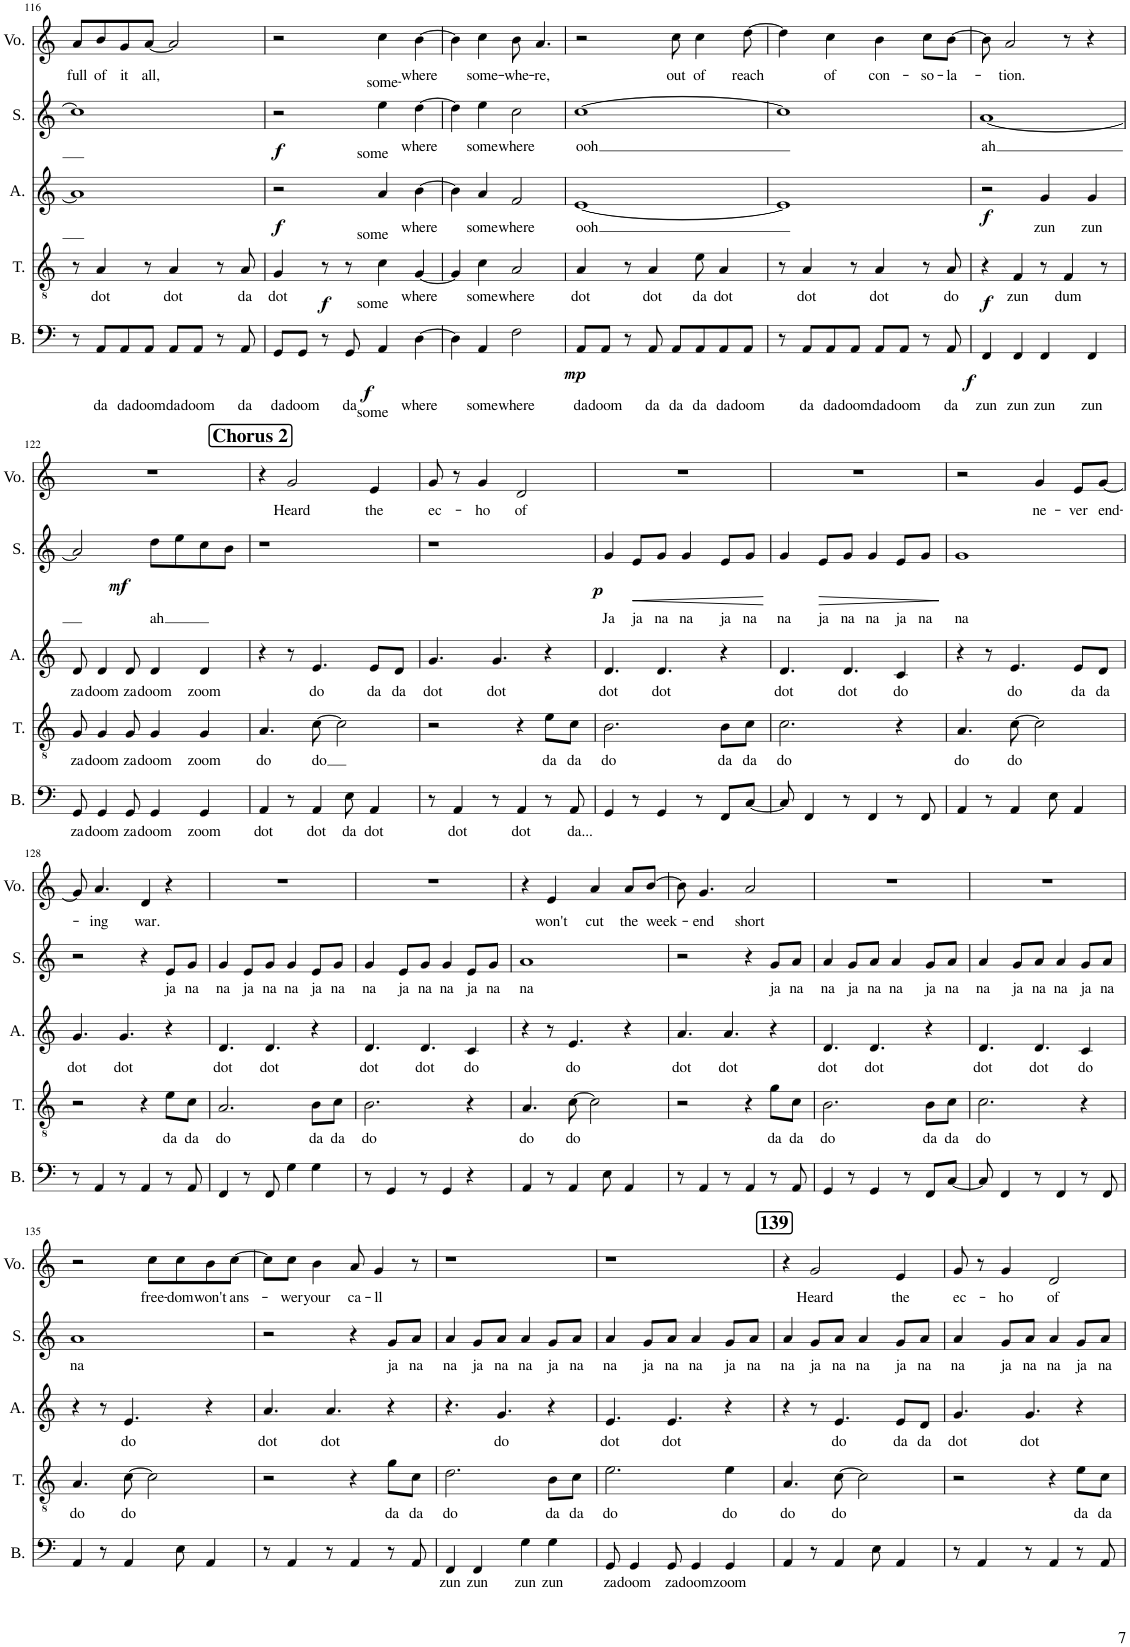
**kern	**text	**dynam	**kern	**text	**dynam	**kern	**text	**dynam	**kern	**text	**dynam	**kern	**text
*part5	*part5	*part5	*part4	*part4	*part4	*part3	*part3	*part3	*part2	*part2	*part2	*part1	*part1
*staff5	*staff5	*staff5	*staff4	*staff4	*staff4	*staff3	*staff3	*staff3	*staff2	*staff2	*staff2	*staff1	*staff1
*I"Bass	*	*	*I"Tenor	*	*	*I"Alto	*	*	*I"Soprano	*	*	*I"Voice	*
*I'B.	*	*	*I'T.	*	*	*I'A.	*	*	*I'S.	*	*	*I'Vo.	*
!!LO:PB:g=z
*clefF4	*	*	*clefGv2	*	*	*clefG2	*	*	*clefG2	*	*	*clefG2	*
*k[]	*	*	*k[]	*	*	*k[]	*	*	*k[]	*	*	*k[]	*
*M4/4	*	*	*M4/4	*	*	*M4/4	*	*	*M4/4	*	*	*M4/4	*
=116	=116	=116	=116	=116	=116	=116	=116	=116	=116	=116	=116	=116	=116
!	!	!	!	!	!	!	!	!	!	!	!	!	!LO:LY:b
8r	.	.	8r	.	.	1a]	.	.	1cc]	.	.	8a/L	full
!	!LO:LY:b	!	!	!LO:LY:b	!	!	!	!	!	!	!	!	!LO:LY:b
8AA/L	da	.	4A/	dot	.	.	.	.	.	.	.	8b/	of
!	!LO:LY:b	!	!	!	!	!	!	!	!	!	!	!	!LO:LY:b
8AA/	da	.	.	.	.	.	.	.	.	.	.	8g/	it
!	!LO:LY:b	!	!	!	!	!	!	!	!	!	!	!	!LO:LY:b
8AA/J	doom	.	8r	.	.	.	.	.	.	.	.	[8a/J	all,
!	!LO:LY:b	!	!	!LO:LY:b	!	!	!	!	!	!	!	!	!
8AA/L	da	.	4A/	dot	.	.	.	.	.	.	.	2a/]	.
!	!LO:LY:b	!	!	!	!	!	!	!	!	!	!	!	!
8AA/J	doom	.	.	.	.	.	.	.	.	.	.	.	.
8r	.	.	8r	.	.	.	.	.	.	.	.	.	.
!	!LO:LY:b	!	!	!LO:LY:b	!	!	!	!	!	!	!	!	!
8AA/	da	.	8A/	da	.	.	.	.	.	.	.	.	.
=117	=117	=117	=117	=117	=117	=117	=117	=117	=117	=117	=117	=117	=117
!	!LO:LY:b	!	!	!LO:LY:b	!	!	!	!LO:DY:b	!	!	!LO:DY:b	!	!
8GG/L	da	.	4G/	dot	.	2r	.	f	2r	.	f	2r	.
!	!LO:LY:b	!	!	!	!	!	!	!	!	!	!	!	!
8GG/J	doom	.	.	.	.	.	.	.	.	.	.	.	.
!	!	!	!	!	!LO:DY:b	!	!	!	!	!	!	!	!
8r	.	.	8r	.	f	.	.	.	.	.	.	.	.
!	!LO:LY:b	!	!	!	!	!	!	!	!	!	!	!	!
8GG/	da	.	8r	.	.	.	.	.	.	.	.	.	.
!	!LO:LY:b	!LO:DY:b	!	!LO:LY:b	!	!	!LO:LY:b	!	!	!LO:LY:b	!	!	!LO:LY:b
4AA/	some	f	4c\	some	.	4a/	some	.	4ee\	some	.	4cc\	some-
!	!LO:LY:b	!	!	!LO:LY:b	!	!	!LO:LY:b	!	!	!LO:LY:b	!	!	!LO:LY:b
[4D\	where	.	[4G/	where	.	[4b\	where	.	[4dd\	where	.	[4b\	-where
=118	=118	=118	=118	=118	=118	=118	=118	=118	=118	=118	=118	=118	=118
4D\]	.	.	4G/]	.	.	4b\]	.	.	4dd\]	.	.	4b\]	.
!	!LO:LY:b	!	!	!LO:LY:b	!	!	!LO:LY:b	!	!	!LO:LY:b	!	!	!LO:LY:b
4AA/	some	.	4c\	some	.	4a/	some	.	4ee\	some	.	4cc\	some-
!	!LO:LY:b	!LO:DY:b	!	!LO:LY:b	!	!	!LO:LY:b	!	!	!LO:LY:b	!	!	!LO:LY:b
2F\	where	mp	2A/	where	.	2f/	where	.	2cc\	where	.	8b\	-whe-
!	!	!	!	!	!	!	!	!	!	!	!	!	!LO:LY:b
.	.	.	.	.	.	.	.	.	.	.	.	4.a/	-re,
=119	=119	=119	=119	=119	=119	=119	=119	=119	=119	=119	=119	=119	=119
!	!LO:LY:b	!	!	!LO:LY:b	!	!	!LO:LY:b	!	!	!LO:LY:b	!	!	!
8AA/L	da	.	4A/	dot	.	[1e	ooh	.	[1cc	-ooh	.	2r	.
!	!LO:LY:b	!	!	!	!	!	!	!	!	!	!	!	!
8AA/J	doom	.	.	.	.	.	.	.	.	.	.	.	.
8r	.	.	8r	.	.	.	.	.	.	.	.	.	.
!	!LO:LY:b	!	!	!LO:LY:b	!	!	!	!	!	!	!	!	!
8AA/	da	.	4A/	dot	.	.	.	.	.	.	.	.	.
!	!LO:LY:b	!	!	!	!	!	!	!	!	!	!	!	!LO:LY:b
8AA/L	da	.	.	.	.	.	.	.	.	.	.	8cc\	out
!	!LO:LY:b	!	!	!LO:LY:b	!	!	!	!	!	!	!	!	!LO:LY:b
8AA/	da	.	8e\	da	.	.	.	.	.	.	.	4cc\	of
!	!LO:LY:b	!	!	!LO:LY:b	!	!	!	!	!	!	!	!	!
8AA/	da	.	4A/	dot	.	.	.	.	.	.	.	.	.
!	!LO:LY:b	!	!	!	!	!	!	!	!	!	!	!	!LO:LY:b
8AA/J	doom	.	.	.	.	.	.	.	.	.	.	[8dd\	reach
=120	=120	=120	=120	=120	=120	=120	=120	=120	=120	=120	=120	=120	=120
8r	.	.	8r	.	.	1e]	.	.	1cc]	.	.	4dd\]	.
!	!LO:LY:b	!	!	!LO:LY:b	!	!	!	!	!	!	!	!	!
8AA/L	da	.	4A/	dot	.	.	.	.	.	.	.	.	.
!	!LO:LY:b	!	!	!	!	!	!	!	!	!	!	!	!LO:LY:b
8AA/	da	.	.	.	.	.	.	.	.	.	.	4cc\	of
!	!LO:LY:b	!	!	!	!	!	!	!	!	!	!	!	!
8AA/J	doom	.	8r	.	.	.	.	.	.	.	.	.	.
!	!LO:LY:b	!	!	!LO:LY:b	!	!	!	!	!	!	!	!	!LO:LY:b
8AA/L	da	.	4A/	dot	.	.	.	.	.	.	.	4b\	con-
!	!LO:LY:b	!	!	!	!	!	!	!	!	!	!	!	!
8AA/J	doom	.	.	.	.	.	.	.	.	.	.	.	.
!	!	!	!	!	!	!	!	!	!	!	!	!	!LO:LY:b
8r	.	.	8r	.	.	.	.	.	.	.	.	8cc\L	-so-
!	!LO:LY:b	!	!	!LO:LY:b	!	!	!	!	!	!	!	!	!LO:LY:b
8AA/	da	.	8A/	do	.	.	.	.	.	.	.	[8b\J	-la-
=121	=121	=121	=121	=121	=121	=121	=121	=121	=121	=121	=121	=121	=121
!	!LO:LY:b	!LO:DY:b	!	!	!LO:DY:b	!	!	!LO:DY:b	!	!LO:LY:b	!	!	!
4FF/	zun	f	4r	.	f	2r	.	f	[1a	ah	.	8b\]	.
!	!	!	!	!	!	!	!	!	!	!	!	!	!LO:LY:b
.	.	.	.	.	.	.	.	.	.	.	.	2a/	tion.
!	!LO:LY:b	!	!	!LO:LY:b	!	!	!	!	!	!	!	!	!
4FF/	zun	.	4F/	zun	.	.	.	.	.	.	.	.	.
!	!LO:LY:b	!	!	!	!	!	!LO:LY:b	!	!	!	!	!	!
4FF/	zun	.	8r	.	.	4g/	zun	.	.	.	.	.	.
!	!	!	!	!LO:LY:b	!	!	!	!	!	!	!	!	!
.	.	.	4F/	dum	.	.	.	.	.	.	.	8r	.
!	!LO:LY:b	!	!	!	!	!	!LO:LY:b	!	!	!	!	!	!
4FF/	zun	.	.	.	.	4g/	zun	.	.	.	.	4r	.
.	.	.	8r	.	.	.	.	.	.	.	.	.	.
!!LO:LB:g=z
=122	=122	=122	=122	=122	=122	=122	=122	=122	=122	=122	=122	=122	=122
!	!LO:LY:b	!	!	!LO:LY:b	!	!	!LO:LY:b	!	!	!	!	!	!
8GG/	za	.	8G/	za	.	8d/	za	.	2a/]	.	.	1r	.
!	!LO:LY:b	!	!	!LO:LY:b	!	!	!LO:LY:b	!	!	!	!	!	!
4GG/	doom	.	4G/	doom	.	4d/	doom	.	.	.	.	.	.
!	!LO:LY:b	!	!	!LO:LY:b	!	!	!LO:LY:b	!	!	!	!	!	!
8GG/	za	.	8G/	za	.	8d/	za	.	.	.	.	.	.
!	!LO:LY:b	!	!	!LO:LY:b	!	!	!LO:LY:b	!	!	!LO:LY:b	!LO:DY:b	!	!
4GG/	doom	.	4G/	doom	.	4d/	doom	.	8dd\L	ah	mf	.	.
.	.	.	.	.	.	.	.	.	8ee\	.	.	.	.
!	!LO:LY:b	!	!	!LO:LY:b	!	!	!LO:LY:b	!	!	!	!	!	!
4GG/	zoom	.	4G/	zoom	.	4d/	zoom	.	8cc\	.	.	.	.
.	.	.	.	.	.	.	.	.	8b\J	.	.	.	.
!!LO:REH:place=s1:a:B:cj:fs=14:t=Chorus 2
=123	=123	=123	=123	=123	=123	=123	=123	=123	=123	=123	=123	=123	=123
!	!LO:LY:b	!	!	!LO:LY:b	!	!	!	!	!	!	!	!	!
4AA/	dot	.	4.A/	do	.	4r	.	.	1r	.	.	4r	.
!	!	!	!	!	!	!	!	!	!	!	!	!	!LO:LY:b
8r	.	.	.	.	.	8r	.	.	.	.	.	2g/	Heard
!	!LO:LY:b	!	!	!LO:LY:b	!	!	!LO:LY:b	!	!	!	!	!	!
4AA/	dot	.	[8c\	do	.	4.e/	do	.	.	.	.	.	.
.	.	.	2c\]	.	.	.	.	.	.	.	.	.	.
!	!LO:LY:b	!	!	!	!	!	!	!	!	!	!	!	!
8E\	da	.	.	.	.	.	.	.	.	.	.	.	.
!	!LO:LY:b	!	!	!	!	!	!LO:LY:b	!	!	!	!	!	!LO:LY:b
4AA/	dot	.	.	.	.	8e/L	da	.	.	.	.	4e/	the
!	!	!	!	!	!	!	!LO:LY:b	!	!	!	!	!	!
.	.	.	.	.	.	8d/J	da	.	.	.	.	.	.
=124	=124	=124	=124	=124	=124	=124	=124	=124	=124	=124	=124	=124	=124
!	!	!	!	!	!	!	!LO:LY:b	!	!	!	!	!	!LO:LY:b
8r	.	.	2r	.	.	4.g/	dot	.	1r	.	.	8g/	ec-
!	!LO:LY:b	!	!	!	!	!	!	!	!	!	!	!	!
4AA/	dot	.	.	.	.	.	.	.	.	.	.	8r	.
!	!	!	!	!	!	!	!	!	!	!	!	!	!LO:LY:b
.	.	.	.	.	.	.	.	.	.	.	.	4g/	-ho
!	!	!	!	!	!	!	!LO:LY:b	!	!	!	!	!	!
8r	.	.	.	.	.	4.g/	dot	.	.	.	.	.	.
!	!LO:LY:b	!	!	!	!	!	!	!	!	!	!	!	!LO:LY:b
4AA/	dot	.	4r	.	.	.	.	.	.	.	.	2d/	of
!	!	!	!	!LO:LY:b	!	!	!	!	!	!	!	!	!
8r	.	.	8e\L	da	.	4r	.	.	.	.	.	.	.
!	!LO:LY:b	!	!	!LO:LY:b	!	!	!	!	!	!	!	!	!
8AA/	da...	.	8c\J	da	.	.	.	.	.	.	.	.	.
=125	=125	=125	=125	=125	=125	=125	=125	=125	=125	=125	=125	=125	=125
!	!	!	!	!LO:LY:b	!	!	!LO:LY:b	!	!	!LO:LY:b	!LO:DY:b	!	!
4GG/	.	.	2.B\	do	.	4.d/	dot	.	4g/	Ja	p	1r	.
!	!	!	!	!	!	!	!	!	!	!LO:LY:b	!LO:HP:b	!	!
8r	.	.	.	.	.	.	.	.	8e/L	ja	<	.	.
!	!	!	!	!	!	!	!LO:LY:b	!	!	!LO:LY:b	!	!	!
4GG/	.	.	.	.	.	4.d/	dot	.	8g/J	na	.	.	.
!	!	!	!	!	!	!	!	!	!	!LO:LY:b	!	!	!
.	.	.	.	.	.	.	.	.	4g/	na	.	.	.
8r	.	.	.	.	.	.	.	.	.	.	.	.	.
!	!	!	!	!LO:LY:b	!	!	!	!	!	!LO:LY:b	!	!	!
8FF/L	.	.	8B\L	da	.	4r	.	.	8e/L	ja	.	.	.
!	!	!	!	!LO:LY:b	!	!	!	!	!	!LO:LY:b	!	!	!
[8C/J	.	.	8c\J	da	.	.	.	.	8g/J	na	.	.	.
.	.	.	.	.	.	.	.	.	.	.	[	.	.
=126	=126	=126	=126	=126	=126	=126	=126	=126	=126	=126	=126	=126	=126
!	!	!	!	!LO:LY:b	!	!	!LO:LY:b	!	!	!LO:LY:b	!	!	!
8C/]	.	.	2.c\	do	.	4.d/	dot	.	4g/	na	.	1r	.
4FF/	.	.	.	.	.	.	.	.	.	.	.	.	.
!	!	!	!	!	!	!	!	!	!	!LO:LY:b	!LO:HP:b	!	!
.	.	.	.	.	.	.	.	.	8e/L	ja	>	.	.
!	!	!	!	!	!	!	!LO:LY:b	!	!	!LO:LY:b	!	!	!
8r	.	.	.	.	.	4.d/	dot	.	8g/J	na	.	.	.
!	!	!	!	!	!	!	!	!	!	!LO:LY:b	!	!	!
4FF/	.	.	.	.	.	.	.	.	4g/	na	.	.	.
!	!	!	!	!	!	!	!LO:LY:b	!	!	!LO:LY:b	!	!	!
8r	.	.	4r	.	.	4c/	do	.	8e/L	ja	.	.	.
!	!	!	!	!	!	!	!	!	!	!LO:LY:b	!	!	!
8FF/	.	.	.	.	.	.	.	.	8g/J	na	.	.	.
.	.	.	.	.	.	.	.	.	.	.	]	.	.
=127	=127	=127	=127	=127	=127	=127	=127	=127	=127	=127	=127	=127	=127
!	!	!	!	!LO:LY:b	!	!	!	!	!	!LO:LY:b	!	!	!
4AA/	.	.	4.A/	do	.	4r	.	.	1g	na	.	2r	.
8r	.	.	.	.	.	8r	.	.	.	.	.	.	.
!	!	!	!	!LO:LY:b	!	!	!LO:LY:b	!	!	!	!	!	!
4AA/	.	.	[8c\	do	.	4.e/	do	.	.	.	.	.	.
!	!	!	!	!	!	!	!	!	!	!	!	!	!LO:LY:b
.	.	.	2c\]	.	.	.	.	.	.	.	.	4g/	ne-
8E\	.	.	.	.	.	.	.	.	.	.	.	.	.
!	!	!	!	!	!	!	!LO:LY:b	!	!	!	!	!	!LO:LY:b
4AA/	.	.	.	.	.	8e/L	da	.	.	.	.	8e/L	-ver
!	!	!	!	!	!	!	!LO:LY:b	!	!	!	!	!	!LO:LY:b
.	.	.	.	.	.	8d/J	da	.	.	.	.	[8g/J	end-
!!LO:LB:g=z
=128	=128	=128	=128	=128	=128	=128	=128	=128	=128	=128	=128	=128	=128
!	!	!	!	!	!	!	!LO:LY:b	!	!	!	!	!	!
8r	.	.	2r	.	.	4.g/	dot	.	2r	.	.	8g/]	.
!	!	!	!	!	!	!	!	!	!	!	!	!	!LO:LY:b
4AA/	.	.	.	.	.	.	.	.	.	.	.	4.a/	ing
!	!	!	!	!	!	!	!LO:LY:b	!	!	!	!	!	!
8r	.	.	.	.	.	4.g/	dot	.	.	.	.	.	.
!	!	!	!	!	!	!	!	!	!	!	!	!	!LO:LY:b
4AA/	.	.	4r	.	.	.	.	.	4r	.	.	4d/	war.
!	!	!	!	!LO:LY:b	!	!	!	!	!	!LO:LY:b	!	!	!
8r	.	.	8e\L	da	.	4r	.	.	8e/L	ja	.	4r	.
!	!	!	!	!LO:LY:b	!	!	!	!	!	!LO:LY:b	!	!	!
8AA/	.	.	8c\J	da	.	.	.	.	8g/J	na	.	.	.
=129	=129	=129	=129	=129	=129	=129	=129	=129	=129	=129	=129	=129	=129
!	!	!	!	!LO:LY:b	!	!	!LO:LY:b	!	!	!LO:LY:b	!	!	!
4FF/	.	.	2.A/	do	.	4.d/	dot	.	4g/	na	.	1r	.
!	!	!	!	!	!	!	!	!	!	!LO:LY:b	!	!	!
8r	.	.	.	.	.	.	.	.	8e/L	ja	.	.	.
!	!	!	!	!	!	!	!LO:LY:b	!	!	!LO:LY:b	!	!	!
8FF/	.	.	.	.	.	4.d/	dot	.	8g/J	na	.	.	.
!	!	!	!	!	!	!	!	!	!	!LO:LY:b	!	!	!
4G\	.	.	.	.	.	.	.	.	4g/	na	.	.	.
!	!	!	!	!LO:LY:b	!	!	!	!	!	!LO:LY:b	!	!	!
4G\	.	.	8B\L	da	.	4r	.	.	8e/L	ja	.	.	.
!	!	!	!	!LO:LY:b	!	!	!	!	!	!LO:LY:b	!	!	!
.	.	.	8c\J	da	.	.	.	.	8g/J	na	.	.	.
=130	=130	=130	=130	=130	=130	=130	=130	=130	=130	=130	=130	=130	=130
!	!	!	!	!LO:LY:b	!	!	!LO:LY:b	!	!	!LO:LY:b	!	!	!
8r	.	.	2.B\	do	.	4.d/	dot	.	4g/	na	.	1r	.
4GG/	.	.	.	.	.	.	.	.	.	.	.	.	.
!	!	!	!	!	!	!	!	!	!	!LO:LY:b	!	!	!
.	.	.	.	.	.	.	.	.	8e/L	ja	.	.	.
!	!	!	!	!	!	!	!LO:LY:b	!	!	!LO:LY:b	!	!	!
8r	.	.	.	.	.	4.d/	dot	.	8g/J	na	.	.	.
!	!	!	!	!	!	!	!	!	!	!LO:LY:b	!	!	!
4GG/	.	.	.	.	.	.	.	.	4g/	na	.	.	.
!	!	!	!	!	!	!	!LO:LY:b	!	!	!LO:LY:b	!	!	!
4r	.	.	4r	.	.	4c/	do	.	8e/L	ja	.	.	.
!	!	!	!	!	!	!	!	!	!	!LO:LY:b	!	!	!
.	.	.	.	.	.	.	.	.	8g/J	na	.	.	.
=131	=131	=131	=131	=131	=131	=131	=131	=131	=131	=131	=131	=131	=131
!	!	!	!	!LO:LY:b	!	!	!	!	!	!LO:LY:b	!	!	!
4AA/	.	.	4.A/	do	.	4r	.	.	1a	na	.	4r	.
!	!	!	!	!	!	!	!	!	!	!	!	!	!LO:LY:b
8r	.	.	.	.	.	8r	.	.	.	.	.	4e/	won't
!	!	!	!	!LO:LY:b	!	!	!LO:LY:b	!	!	!	!	!	!
4AA/	.	.	[8c\	do	.	4.e/	do	.	.	.	.	.	.
!	!	!	!	!	!	!	!	!	!	!	!	!	!LO:LY:b
.	.	.	2c\]	.	.	.	.	.	.	.	.	4a/	cut
8E\	.	.	.	.	.	.	.	.	.	.	.	.	.
!	!	!	!	!	!	!	!	!	!	!	!	!	!LO:LY:b
4AA/	.	.	.	.	.	4r	.	.	.	.	.	8a/L	the
!	!	!	!	!	!	!	!	!	!	!	!	!	!LO:LY:b
.	.	.	.	.	.	.	.	.	.	.	.	[8b/J	week-
=132	=132	=132	=132	=132	=132	=132	=132	=132	=132	=132	=132	=132	=132
!	!	!	!	!	!	!	!LO:LY:b	!	!	!	!	!	!
8r	.	.	2r	.	.	4.a/	dot	.	2r	.	.	8b\]	.
!	!	!	!	!	!	!	!	!	!	!	!	!	!LO:LY:b
4AA/	.	.	.	.	.	.	.	.	.	.	.	4.g/	end
!	!	!	!	!	!	!	!LO:LY:b	!	!	!	!	!	!
8r	.	.	.	.	.	4.a/	dot	.	.	.	.	.	.
!	!	!	!	!	!	!	!	!	!	!	!	!	!LO:LY:b
4AA/	.	.	4r	.	.	.	.	.	4r	.	.	2a/	short
!	!	!	!	!LO:LY:b	!	!	!	!	!	!LO:LY:b	!	!	!
8r	.	.	8g\L	da	.	4r	.	.	8g/L	ja	.	.	.
!	!	!	!	!LO:LY:b	!	!	!	!	!	!LO:LY:b	!	!	!
8AA/	.	.	8c\J	da	.	.	.	.	8a/J	na	.	.	.
=133	=133	=133	=133	=133	=133	=133	=133	=133	=133	=133	=133	=133	=133
!	!	!	!	!LO:LY:b	!	!	!LO:LY:b	!	!	!LO:LY:b	!	!	!
4GG/	.	.	2.B\	do	.	4.d/	dot	.	4a/	na	.	1r	.
!	!	!	!	!	!	!	!	!	!	!LO:LY:b	!	!	!
8r	.	.	.	.	.	.	.	.	8g/L	ja	.	.	.
!	!	!	!	!	!	!	!LO:LY:b	!	!	!LO:LY:b	!	!	!
4GG/	.	.	.	.	.	4.d/	dot	.	8a/J	na	.	.	.
!	!	!	!	!	!	!	!	!	!	!LO:LY:b	!	!	!
.	.	.	.	.	.	.	.	.	4a/	na	.	.	.
8r	.	.	.	.	.	.	.	.	.	.	.	.	.
!	!	!	!	!LO:LY:b	!	!	!	!	!	!LO:LY:b	!	!	!
8FF/L	.	.	8B\L	da	.	4r	.	.	8g/L	ja	.	.	.
!	!	!	!	!LO:LY:b	!	!	!	!	!	!LO:LY:b	!	!	!
[8C/J	.	.	8c\J	da	.	.	.	.	8a/J	na	.	.	.
=134	=134	=134	=134	=134	=134	=134	=134	=134	=134	=134	=134	=134	=134
!	!	!	!	!LO:LY:b	!	!	!LO:LY:b	!	!	!LO:LY:b	!	!	!
8C/]	.	.	2.c\	do	.	4.d/	dot	.	4a/	na	.	1r	.
4FF/	.	.	.	.	.	.	.	.	.	.	.	.	.
!	!	!	!	!	!	!	!	!	!	!LO:LY:b	!	!	!
.	.	.	.	.	.	.	.	.	8g/L	ja	.	.	.
!	!	!	!	!	!	!	!LO:LY:b	!	!	!LO:LY:b	!	!	!
8r	.	.	.	.	.	4.d/	dot	.	8a/J	na	.	.	.
!	!	!	!	!	!	!	!	!	!	!LO:LY:b	!	!	!
4FF/	.	.	.	.	.	.	.	.	4a/	na	.	.	.
!	!	!	!	!	!	!	!LO:LY:b	!	!	!LO:LY:b	!	!	!
8r	.	.	4r	.	.	4c/	do	.	8g/L	ja	.	.	.
!	!	!	!	!	!	!	!	!	!	!LO:LY:b	!	!	!
8FF/	.	.	.	.	.	.	.	.	8a/J	na	.	.	.
!!LO:LB:g=z
=135	=135	=135	=135	=135	=135	=135	=135	=135	=135	=135	=135	=135	=135
!	!	!	!	!LO:LY:b	!	!	!	!	!	!LO:LY:b	!	!	!
4AA/	.	.	4.A/	do	.	4r	.	.	1a	na	.	2r	.
8r	.	.	.	.	.	8r	.	.	.	.	.	.	.
!	!	!	!	!LO:LY:b	!	!	!LO:LY:b	!	!	!	!	!	!
4AA/	.	.	[8c\	do	.	4.e/	do	.	.	.	.	.	.
!	!	!	!	!	!	!	!	!	!	!	!	!	!LO:LY:b
.	.	.	2c\]	.	.	.	.	.	.	.	.	8cc\L	free-
!	!	!	!	!	!	!	!	!	!	!	!	!	!LO:LY:b
8E\	.	.	.	.	.	.	.	.	.	.	.	8cc\	-dom
!	!	!	!	!	!	!	!	!	!	!	!	!	!LO:LY:b
4AA/	.	.	.	.	.	4r	.	.	.	.	.	8b\	won't
!	!	!	!	!	!	!	!	!	!	!	!	!	!LO:LY:b
.	.	.	.	.	.	.	.	.	.	.	.	[8cc\J	ans-
=136	=136	=136	=136	=136	=136	=136	=136	=136	=136	=136	=136	=136	=136
!	!	!	!	!	!	!	!LO:LY:b	!	!	!	!	!	!
8r	.	.	2r	.	.	4.a/	dot	.	2r	.	.	8cc\L]	.
!	!	!	!	!	!	!	!	!	!	!	!	!	!LO:LY:b
4AA/	.	.	.	.	.	.	.	.	.	.	.	8cc\J	wer
!	!	!	!	!	!	!	!	!	!	!	!	!	!LO:LY:b
.	.	.	.	.	.	.	.	.	.	.	.	4b\	your
!	!	!	!	!	!	!	!LO:LY:b	!	!	!	!	!	!
8r	.	.	.	.	.	4.a/	dot	.	.	.	.	.	.
!	!	!	!	!	!	!	!	!	!	!	!	!	!LO:LY:b
4AA/	.	.	4r	.	.	.	.	.	4r	.	.	8a/	ca-
!	!	!	!	!	!	!	!	!	!	!	!	!	!LO:LY:b
.	.	.	.	.	.	.	.	.	.	.	.	4g/	-ll
!	!	!	!	!LO:LY:b	!	!	!	!	!	!LO:LY:b	!	!	!
8r	.	.	8g\L	da	.	4r	.	.	8g/L	ja	.	.	.
!	!	!	!	!LO:LY:b	!	!	!	!	!	!LO:LY:b	!	!	!
8AA/	.	.	8c\J	da	.	.	.	.	8a/J	na	.	8r	.
=137	=137	=137	=137	=137	=137	=137	=137	=137	=137	=137	=137	=137	=137
!	!LO:LY:b	!	!	!LO:LY:b	!	!	!	!	!	!LO:LY:b	!	!	!
4FF/	zun	.	2.d\	do	.	4.r	.	.	4a/	na	.	1r	.
!	!LO:LY:b	!	!	!	!	!	!	!	!	!LO:LY:b	!	!	!
4FF/	zun	.	.	.	.	.	.	.	8g/L	ja	.	.	.
!	!	!	!	!	!	!	!LO:LY:b	!	!	!LO:LY:b	!	!	!
.	.	.	.	.	.	4.g/	do	.	8a/J	na	.	.	.
!	!LO:LY:b	!	!	!	!	!	!	!	!	!LO:LY:b	!	!	!
4G\	zun	.	.	.	.	.	.	.	4a/	na	.	.	.
!	!LO:LY:b	!	!	!LO:LY:b	!	!	!	!	!	!LO:LY:b	!	!	!
4G\	zun	.	8B\L	da	.	4r	.	.	8g/L	ja	.	.	.
!	!	!	!	!LO:LY:b	!	!	!	!	!	!LO:LY:b	!	!	!
.	.	.	8c\J	da	.	.	.	.	8a/J	na	.	.	.
=138	=138	=138	=138	=138	=138	=138	=138	=138	=138	=138	=138	=138	=138
!	!LO:LY:b	!	!	!LO:LY:b	!	!	!LO:LY:b	!	!	!LO:LY:b	!	!	!
8GG/	za	.	2.e\	do	.	4.e/	dot	.	4a/	na	.	1r	.
!	!LO:LY:b	!	!	!	!	!	!	!	!	!	!	!	!
4GG/	doom	.	.	.	.	.	.	.	.	.	.	.	.
!	!	!	!	!	!	!	!	!	!	!LO:LY:b	!	!	!
.	.	.	.	.	.	.	.	.	8g/L	ja	.	.	.
!	!LO:LY:b	!	!	!	!	!	!LO:LY:b	!	!	!LO:LY:b	!	!	!
8GG/	za	.	.	.	.	4.e/	dot	.	8a/J	na	.	.	.
!	!LO:LY:b	!	!	!	!	!	!	!	!	!LO:LY:b	!	!	!
4GG/	doom	.	.	.	.	.	.	.	4a/	na	.	.	.
!	!LO:LY:b	!	!	!LO:LY:b	!	!	!	!	!	!LO:LY:b	!	!	!
4GG/	zoom	.	4e\	do	.	4r	.	.	8g/L	ja	.	.	.
!	!	!	!	!	!	!	!	!	!	!LO:LY:b	!	!	!
.	.	.	.	.	.	.	.	.	8a/J	na	.	.	.
!!LO:REH:place=s1:a:B:cj:fs=14:t=139
=139	=139	=139	=139	=139	=139	=139	=139	=139	=139	=139	=139	=139	=139
!	!	!	!	!LO:LY:b	!	!	!	!	!	!LO:LY:b	!	!	!
4AA/	.	.	4.A/	do	.	4r	.	.	4a/	na	.	4r	.
!	!	!	!	!	!	!	!	!	!	!LO:LY:b	!	!	!LO:LY:b
8r	.	.	.	.	.	8r	.	.	8g/L	ja	.	2g/	Heard
!	!	!	!	!LO:LY:b	!	!	!LO:LY:b	!	!	!LO:LY:b	!	!	!
4AA/	.	.	[8c\	do	.	4.e/	do	.	8a/J	na	.	.	.
!	!	!	!	!	!	!	!	!	!	!LO:LY:b	!	!	!
.	.	.	2c\]	.	.	.	.	.	4a/	na	.	.	.
8E\	.	.	.	.	.	.	.	.	.	.	.	.	.
!	!	!	!	!	!	!	!LO:LY:b	!	!	!LO:LY:b	!	!	!LO:LY:b
4AA/	.	.	.	.	.	8e/L	da	.	8g/L	ja	.	4e/	the
!	!	!	!	!	!	!	!LO:LY:b	!	!	!LO:LY:b	!	!	!
.	.	.	.	.	.	8d/J	da	.	8a/J	na	.	.	.
=140	=140	=140	=140	=140	=140	=140	=140	=140	=140	=140	=140	=140	=140
!	!	!	!	!	!	!	!LO:LY:b	!	!	!LO:LY:b	!	!	!LO:LY:b
8r	.	.	2r	.	.	4.g/	dot	.	4a/	na	.	8g/	ec-
4AA/	.	.	.	.	.	.	.	.	.	.	.	8r	.
!	!	!	!	!	!	!	!	!	!	!LO:LY:b	!	!	!LO:LY:b
.	.	.	.	.	.	.	.	.	8g/L	ja	.	4g/	-ho
!	!	!	!	!	!	!	!LO:LY:b	!	!	!LO:LY:b	!	!	!
8r	.	.	.	.	.	4.g/	dot	.	8a/J	na	.	.	.
!	!	!	!	!	!	!	!	!	!	!LO:LY:b	!	!	!LO:LY:b
4AA/	.	.	4r	.	.	.	.	.	4a/	na	.	2d/	of
!	!	!	!	!LO:LY:b	!	!	!	!	!	!LO:LY:b	!	!	!
8r	.	.	8e\L	da	.	4r	.	.	8g/L	ja	.	.	.
!	!	!	!	!LO:LY:b	!	!	!	!	!	!LO:LY:b	!	!	!
8AA/	.	.	8c\J	da	.	.	.	.	8a/J	na	.	.	.
=	=	=	=	=	=	=	=	=	=	=	=	=	=
*-	*-	*-	*-	*-	*-	*-	*-	*-	*-	*-	*-	*-	*-
